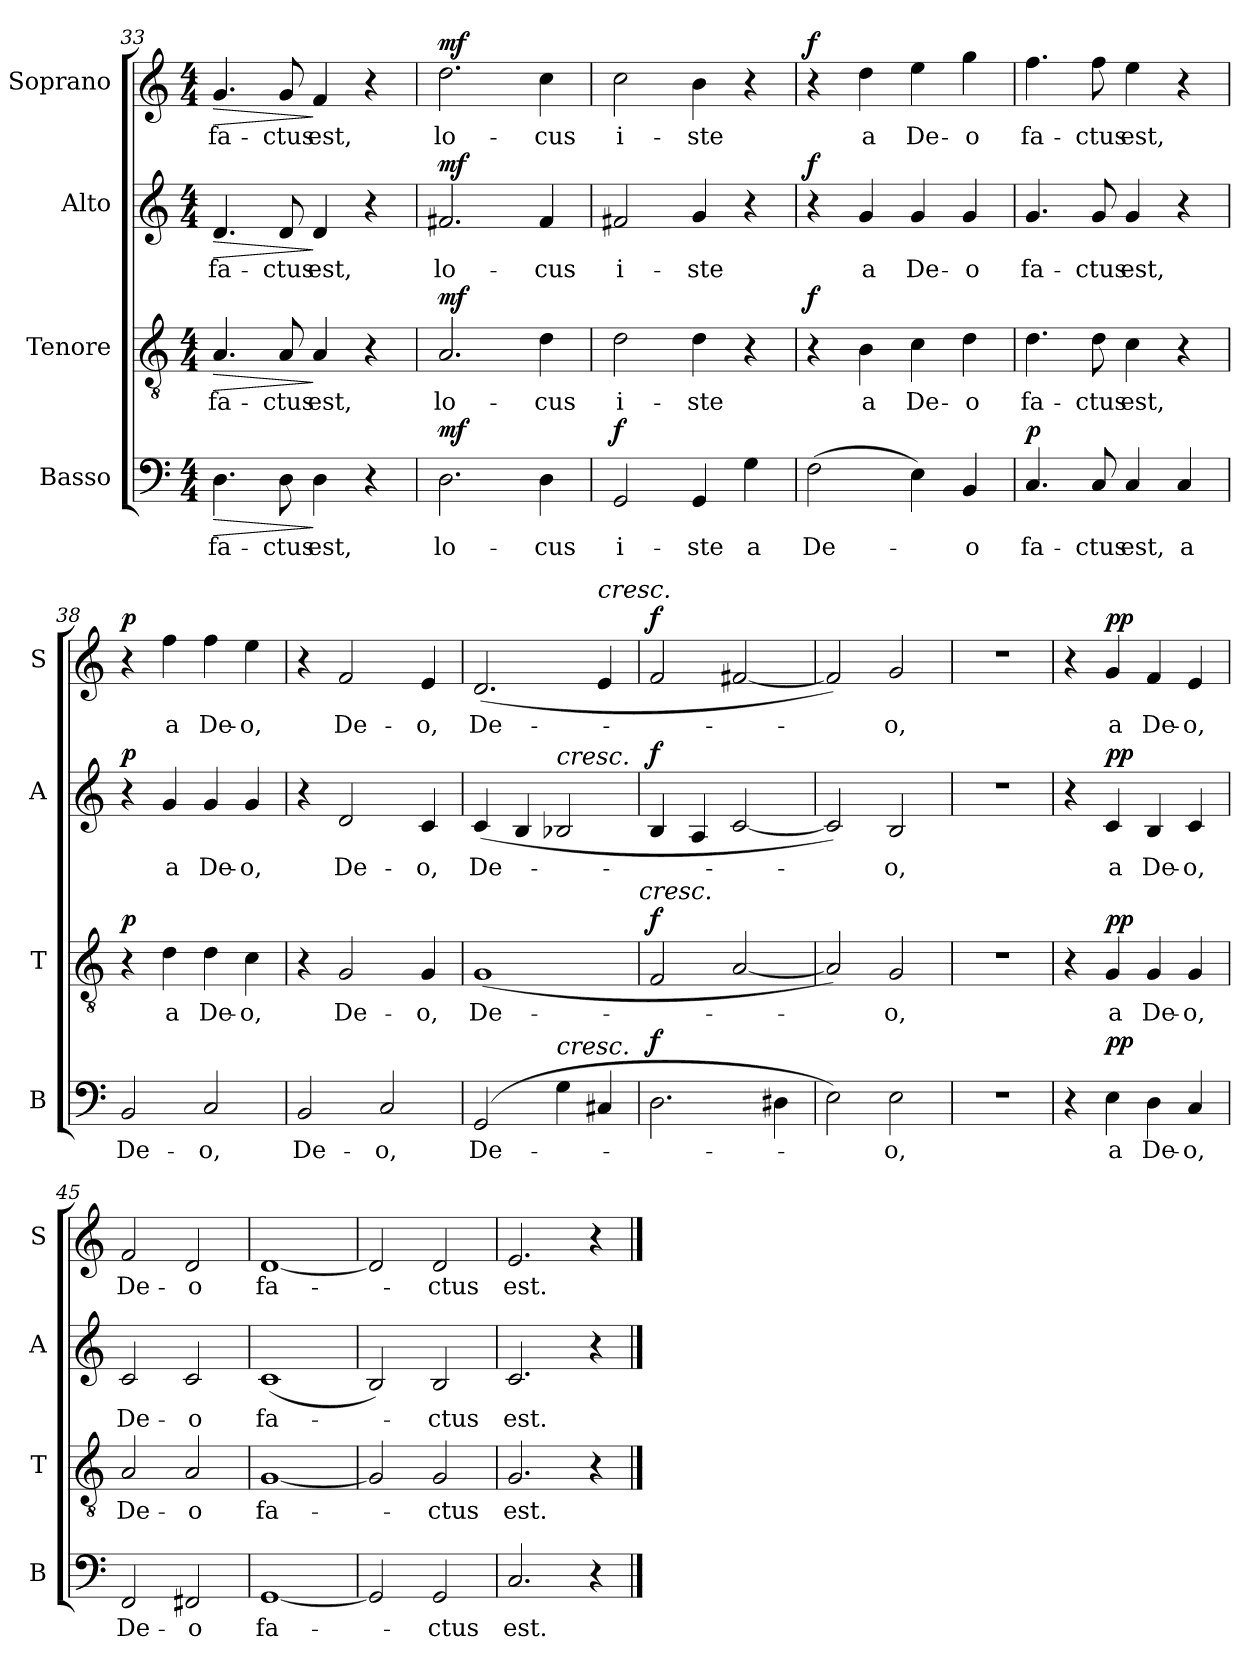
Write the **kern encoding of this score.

**kern	**text	**dynam	**kern	**text	**dynam	**kern	**text	**dynam	**kern	**text	**dynam
*part4	*part4	*part4	*part3	*part3	*part3	*part2	*part2	*part2	*part1	*part1	*part1
*staff4	*staff4	*staff4	*staff3	*staff3	*staff3	*staff2	*staff2	*staff2	*staff1	*staff1	*staff1
*I"Basso	*	*	*I"Tenore	*	*	*I"Alto	*	*	*I"Soprano	*	*
*I'B	*	*	*I'T	*	*	*I'A	*	*	*I'S	*	*
*clefF4	*	*	*clefGv2	*	*	*clefG2	*	*	*clefG2	*	*
*k[]	*	*	*k[]	*	*	*k[]	*	*	*k[]	*	*
*M4/4	*	*	*M4/4	*	*	*M4/4	*	*	*M4/4	*	*
=33	=33	=33	=33	=33	=33	=33	=33	=33	=33	=33	=33
!	!LO:LY:b	!LO:HP:b	!	!LO:LY:b	!LO:HP:b	!	!LO:LY:b	!LO:HP:b	!	!LO:LY:b	!LO:HP:b
4.D\	fa-	>	4.A/	fa-	>	4.d/	fa-	>	4.g/	fa-	>
!	!LO:LY:b	!	!	!LO:LY:b	!	!	!LO:LY:b	!	!	!LO:LY:b	!
8D\	-ctus	.	8A/	-ctus	.	8d/	-ctus	.	8g/	-ctus	.
!	!LO:LY:b	!	!	!LO:LY:b	!	!	!LO:LY:b	!	!	!LO:LY:b	!
4D\	est,	]	4A/	est,	]	4d/	est,	]	4f/	est,	]
4r	.	.	4r	.	.	4r	.	.	4r	.	.
=34	=34	=34	=34	=34	=34	=34	=34	=34	=34	=34	=34
!	!LO:LY:b	!LO:DY:b	!	!LO:LY:b	!LO:DY:b	!	!LO:LY:b	!LO:DY:b	!	!LO:LY:b	!LO:DY:b
2.D\	lo-	mf	2.A/	lo-	mf	2.f#X/	lo-	mf	2.dd\	lo-	mf
!	!LO:LY:b	!	!	!LO:LY:b	!	!	!LO:LY:b	!	!	!LO:LY:b	!
4D\	-cus	.	4d\	-cus	.	4f#/	-cus	.	4cc\	-cus	.
=35	=35	=35	=35	=35	=35	=35	=35	=35	=35	=35	=35
!	!LO:LY:b	!LO:DY:b	!	!LO:LY:b	!	!	!LO:LY:b	!	!	!LO:LY:b	!
2GG/	i-	f	2d\	i-	.	2f#X/	i-	.	2cc\	i-	.
!	!LO:LY:b	!	!	!LO:LY:b	!	!	!LO:LY:b	!	!	!LO:LY:b	!
4GG/	-ste	.	4d\	-ste	.	4g/	-ste	.	4b\	-ste	.
!	!LO:LY:b	!	!	!	!	!	!	!	!	!	!
4G\	a	.	4r	.	.	4r	.	.	4r	.	.
!!LO:PB:g=z
=36	=36	=36	=36	=36	=36	=36	=36	=36	=36	=36	=36
!	!LO:LY:b	!	!	!	!LO:DY:b	!	!	!LO:DY:b	!	!	!LO:DY:b
(>2F\	De-	.	4r	.	f	4r	.	f	4r	.	f
!	!	!	!	!LO:LY:b	!	!	!LO:LY:b	!	!	!LO:LY:b	!
.	.	.	4B\	a	.	4g/	a	.	4dd\	a	.
!	!	!	!	!LO:LY:b	!	!	!LO:LY:b	!	!	!LO:LY:b	!
4E\)	.	.	4c\	De-	.	4g/	De-	.	4ee\	De-	.
!	!LO:LY:b	!	!	!LO:LY:b	!	!	!LO:LY:b	!	!	!LO:LY:b	!
4BB/	-o	.	4d\	-o	.	4g/	-o	.	4gg\	-o	.
=37	=37	=37	=37	=37	=37	=37	=37	=37	=37	=37	=37
!	!LO:LY:b	!LO:DY:b	!	!LO:LY:b	!	!	!LO:LY:b	!	!	!LO:LY:b	!
4.C/	fa-	p	4.d\	fa-	.	4.g/	fa-	.	4.ff\	fa-	.
!	!LO:LY:b	!	!	!LO:LY:b	!	!	!LO:LY:b	!	!	!LO:LY:b	!
8C/	-ctus	.	8d\	-ctus	.	8g/	-ctus	.	8ff\	-ctus	.
!	!LO:LY:b	!	!	!LO:LY:b	!	!	!LO:LY:b	!	!	!LO:LY:b	!
4C/	est,	.	4c\	est,	.	4g/	est,	.	4ee\	est,	.
!	!LO:LY:b	!	!	!	!	!	!	!	!	!	!
4C/	a	.	4r	.	.	4r	.	.	4r	.	.
=38	=38	=38	=38	=38	=38	=38	=38	=38	=38	=38	=38
!	!LO:LY:b	!	!	!	!LO:DY:b	!	!	!LO:DY:b	!	!	!LO:DY:b
2BB/	De-	.	4r	.	p	4r	.	p	4r	.	p
!	!	!	!	!LO:LY:b	!	!	!LO:LY:b	!	!	!LO:LY:b	!
.	.	.	4d\	a	.	4g/	a	.	4ff\	a	.
!	!LO:LY:b	!	!	!LO:LY:b	!	!	!LO:LY:b	!	!	!LO:LY:b	!
2C/	-o,	.	4d\	De-	.	4g/	De-	.	4ff\	De-	.
!	!	!	!	!LO:LY:b	!	!	!LO:LY:b	!	!	!LO:LY:b	!
.	.	.	4c\	-o,	.	4g/	-o,	.	4ee\	-o,	.
=39	=39	=39	=39	=39	=39	=39	=39	=39	=39	=39	=39
!	!LO:LY:b	!	!	!	!	!	!	!	!	!	!
2BB/	De-	.	4r	.	.	4r	.	.	4r	.	.
!	!	!	!	!LO:LY:b	!	!	!LO:LY:b	!	!	!LO:LY:b	!
.	.	.	2G/	De-	.	2d/	De-	.	2f/	De-	.
!	!LO:LY:b	!	!	!	!	!	!	!	!	!	!
2C/	-o,	.	.	.	.	.	.	.	.	.	.
!	!	!	!	!LO:LY:b	!	!	!LO:LY:b	!	!	!LO:LY:b	!
.	.	.	4G/	-o,	.	4c/	-o,	.	4e/	-o,	.
=40	=40	=40	=40	=40	=40	=40	=40	=40	=40	=40	=40
!	!LO:LY:b	!	!	!LO:LY:b	!	!	!LO:LY:b	!	!	!LO:LY:b	!
(<2GG/	De-	.	(<1G	De-	.	(>4c/	De-	.	(>2.d/	De-	.
.	.	.	.	.	.	4B/	.	.	.	.	.
!	!	!	!	!	!	!LO:TX:a:i:t=cresc.	!	!	!	!	!
!LO:TX:a:i:t=cresc.	!	!	!	!	!	!	!	!	!	!	!
4G\	.	.	.	.	.	2B-X/	.	.	.	.	.
!	!	!	!	!	!	!	!	!	!LO:TX:a:i:t=cresc.	!	!
4C#X/	.	.	.	.	.	.	.	.	4e/	.	.
!	!	!	!LO:TX:a:i:t=cresc.	!	!	!	!	!	!	!	!
=41	=41	=41	=41	=41	=41	=41	=41	=41	=41	=41	=41
!	!LO:LY:b	!LO:DY:b	!	!LO:LY:b	!LO:DY:b	!	!LO:LY:b	!LO:DY:b	!	!LO:LY:b	!LO:DY:b
2.D\	-­-	f	2F/	-­-	f	4B/	-­-	f	2f/	-­-	f
.	.	.	.	.	.	4A/	.	.	.	.	.
.	.	.	[2A/	.	.	[2c/	.	.	[2f#X/	.	.
4D#X\	.	.	.	.	.	.	.	.	.	.	.
=42	=42	=42	=42	=42	=42	=42	=42	=42	=42	=42	=42
!	!LO:LY:b	!	!	!LO:LY:b	!	!	!LO:LY:b	!	!	!LO:LY:b	!
2E\)	-­	.	2A/])	-­	.	2c/])	-­	.	2f#/])	-­	.
!	!LO:LY:b	!	!	!LO:LY:b	!	!	!LO:LY:b	!	!	!LO:LY:b	!
2E\	o,	.	2G/	o,	.	2B/	o,	.	2g/	o,	.
=43	=43	=43	=43	=43	=43	=43	=43	=43	=43	=43	=43
1r	.	.	1r	.	.	1r	.	.	1r	.	.
=44	=44	=44	=44	=44	=44	=44	=44	=44	=44	=44	=44
4r	.	.	4r	.	.	4r	.	.	4r	.	.
!	!LO:LY:b	!LO:DY:b	!	!LO:LY:b	!LO:DY:b	!	!LO:LY:b	!LO:DY:b	!	!LO:LY:b	!LO:DY:b
4E\	a	pp	4G/	a	pp	4c/	a	pp	4g/	a	pp
!	!LO:LY:b	!	!	!LO:LY:b	!	!	!LO:LY:b	!	!	!LO:LY:b	!
4D\	De-	.	4G/	De-	.	4B/	De-	.	4f/	De-	.
!	!LO:LY:b	!	!	!LO:LY:b	!	!	!LO:LY:b	!	!	!LO:LY:b	!
4C/	-o,	.	4G/	-o,	.	4c/	-o,	.	4e/	-o,	.
=45	=45	=45	=45	=45	=45	=45	=45	=45	=45	=45	=45
!	!LO:LY:b	!	!	!LO:LY:b	!	!	!LO:LY:b	!	!	!LO:LY:b	!
2FF/	De-	.	2A/	De-	.	2c/	De-	.	2f/	De-	.
!	!LO:LY:b	!	!	!LO:LY:b	!	!	!LO:LY:b	!	!	!LO:LY:b	!
2FF#X/	-o	.	2A/	-o	.	2c/	-o	.	2d/	-o	.
!!LO:LB:g=z
=46	=46	=46	=46	=46	=46	=46	=46	=46	=46	=46	=46
!	!LO:LY:b	!	!	!LO:LY:b	!	!	!LO:LY:b	!	!	!LO:LY:b	!
[1GG	fa-	.	[1G	fa-	.	(>1c	fa-	.	[1d	fa-	.
=47	=47	=47	=47	=47	=47	=47	=47	=47	=47	=47	=47
2GG/]	.	.	2G/]	.	.	2B/)	.	.	2d/]	.	.
!	!LO:LY:b	!	!	!LO:LY:b	!	!	!LO:LY:b	!	!	!LO:LY:b	!
2GG/	-ctus	.	2G/	-ctus	.	2B/	-ctus	.	2d/	-ctus	.
=48	=48	=48	=48	=48	=48	=48	=48	=48	=48	=48	=48
!	!LO:LY:b	!	!	!LO:LY:b	!	!	!LO:LY:b	!	!	!LO:LY:b	!
2.C/	est.	.	2.G/	est.	.	2.c/	est.	.	2.e/	est.	.
4r	.	.	4r	.	.	4r	.	.	4r	.	.
==	==	==	==	==	==	==	==	==	==	==	==
*-	*-	*-	*-	*-	*-	*-	*-	*-	*-	*-	*-
